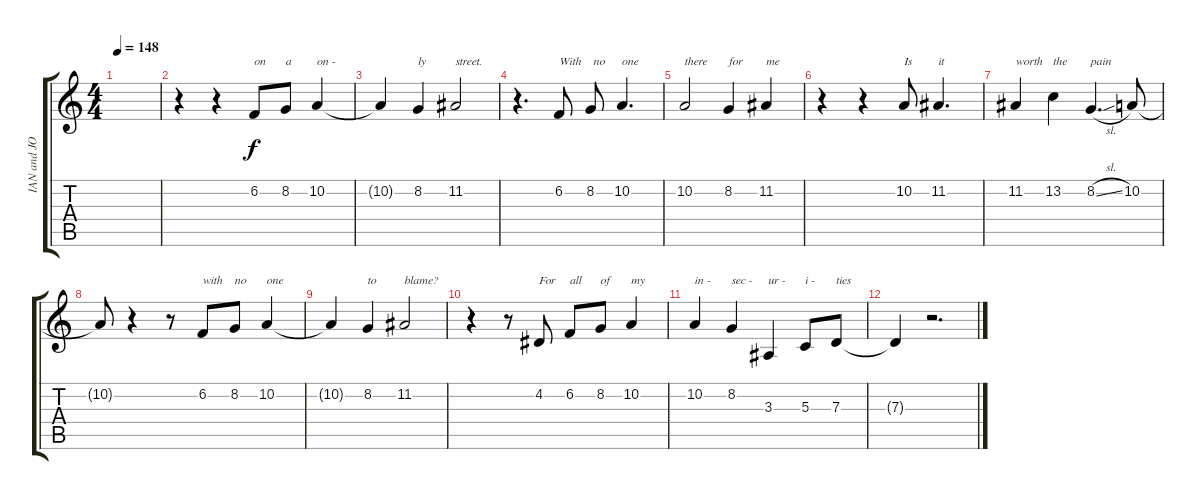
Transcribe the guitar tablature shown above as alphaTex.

\track ("IAN and JON (Backing)" "IAN and JO") {instrument rockorgan}
\staff {score tabs}
\tuning (E4 B3 G3 D3 A2 E2) {hide}
\ts (4 4)
\tempo 148
\clef g2
\ks c
|
r.4 r.4 6.2.8{txt "on"} 8.2.8{txt "a"} 10.2.4{txt "on -"} |
10.2{t}.4 8.2.4{txt "ly"} 11.2.2{txt "street."} |
r.4{d} 6.2.8{txt "With "} 8.2.8{txt " no"} 10.2.4{d txt "one"} |
10.2.2{txt "there"} 8.2.4{txt "for"} 11.2.4{txt "me"} |
r.4 r.4 10.2.8{txt "Is"} 11.2.4{d txt "it"} |
11.2.4{txt "worth"} 13.2.4{txt "the"} 8.2{sl}.4{d txt "pain"} 10.2.8 |
10.2{t}.8 r.4 r.8 6.2.8{txt "with"} 8.2.8{txt "no"} 10.2.4{txt "one"} |
10.2{t}.4 8.2.4{txt "to"} 11.2.2{txt "blame?"} |
r.4 r.8 4.2.8{txt "For"} 6.2.8{txt "all"} 8.2.8{txt "of"} 10.2.4{txt "my"} |
10.2.4{txt "in - "} 8.2.4{txt "sec - "} 3.3.4{txt "ur - "} 5.3.8{txt "i -"} 7.3.8{txt "ties"} |
7.3{t}.4 r.2{d}
